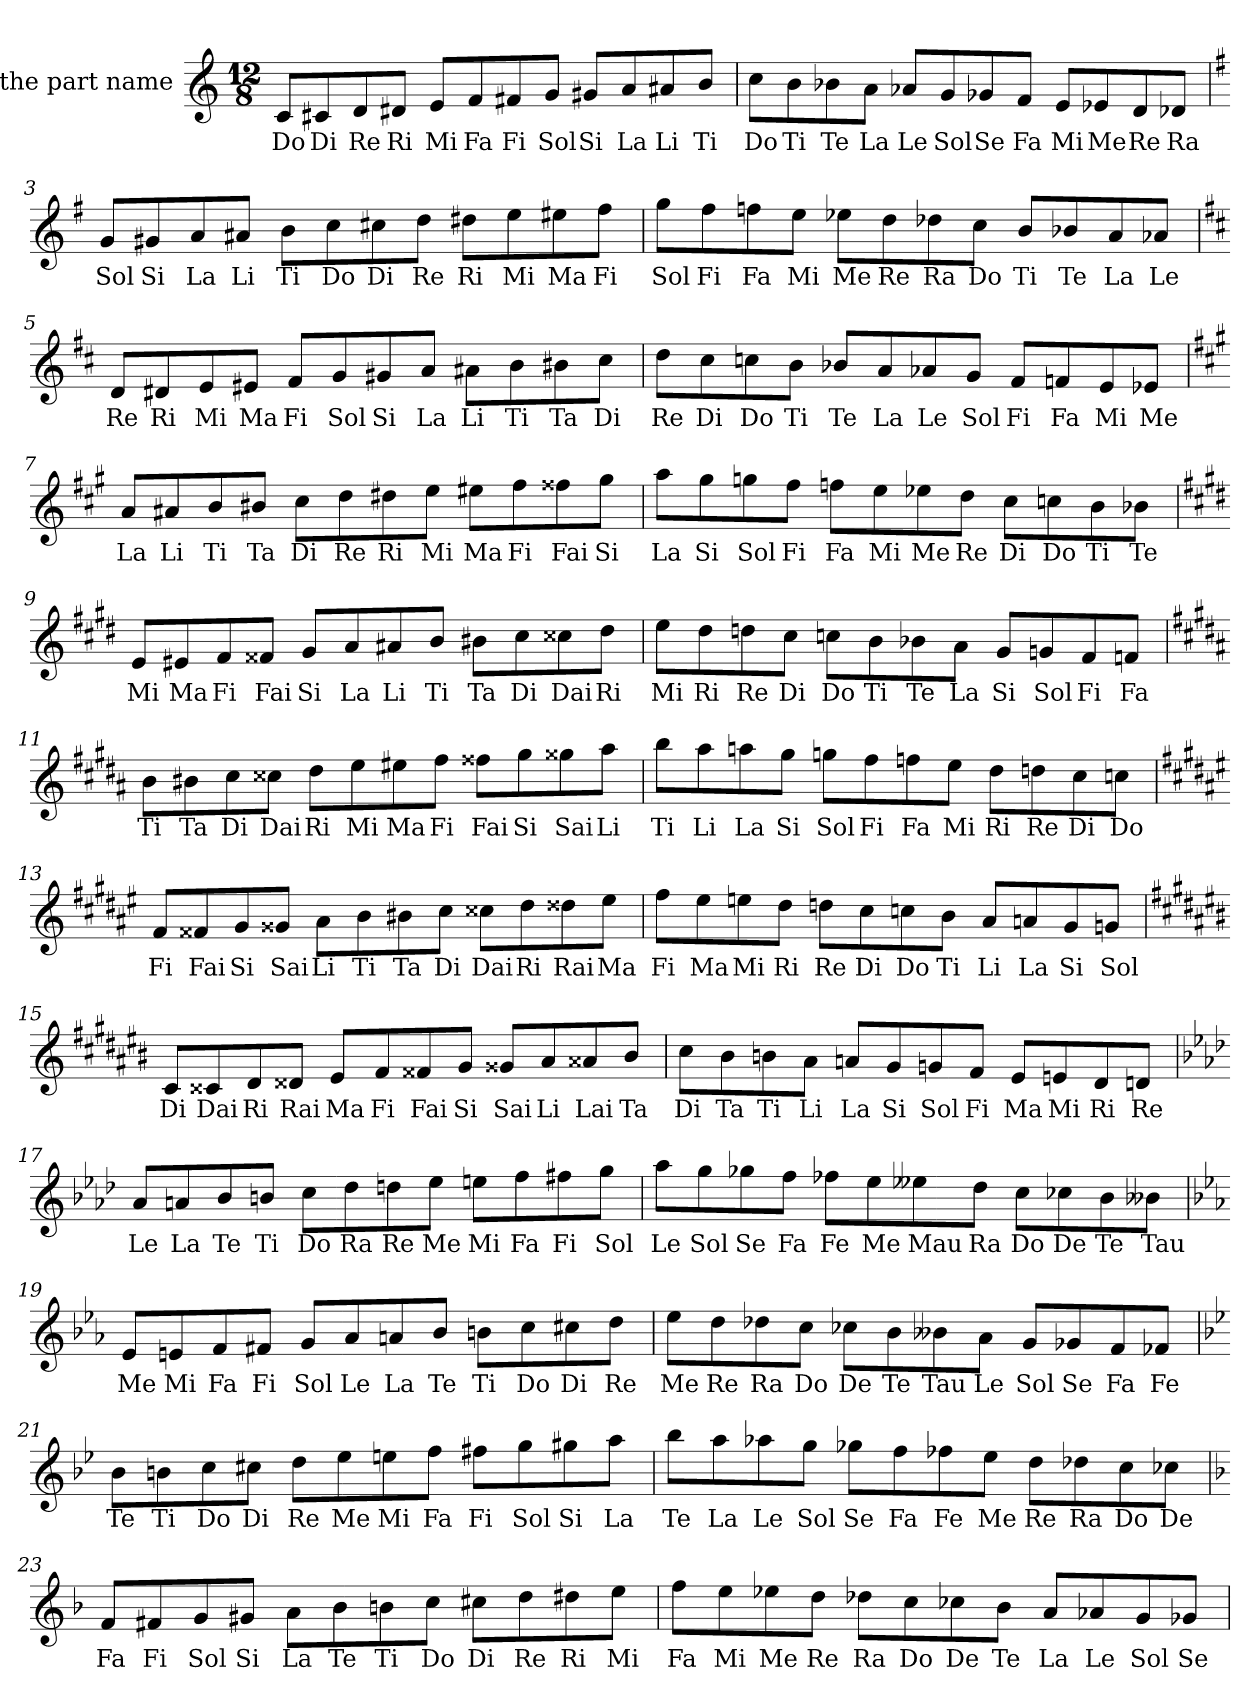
**kern	**text
*part1	*part1
*staff1	*staff1
*I"the part name	*
*clefG2	*
*k[]	*
*M12/8	*
*MM240	*
=1	=1
8cL	Do
8c#X	Di
8d	Re
8d#XJ	Ri
8eL	Mi
8f	Fa
8f#X	Fi
8gJ	Sol
8g#XL	Si
8a	La
8a#X	Li
8bJ	Ti
!!LO:LB:g=z
=2	=2
8ccL	Do
8b	Ti
8b-X	Te
8aJ	La
8a-XL	Le
8g	Sol
8g-X	Se
8fJ	Fa
8eL	Mi
8e-X	Me
8d	Re
8d-XJ	Ra
!!LO:LB:g=z
=3	=3
*k[f#]	*
8gL	Sol
8g#X	Si
8a	La
8a#XJ	Li
8bL	Ti
8cc	Do
8cc#X	Di
8ddJ	Re
8dd#XL	Ri
8ee	Mi
8ee#X	Ma
8ff#J	Fi
!!LO:LB:g=z
=4	=4
8ggL	Sol
8ff#	Fi
8ffn	Fa
8eeJ	Mi
8ee-XL	Me
8dd	Re
8dd-X	Ra
8ccJ	Do
8bL	Ti
8b-X	Te
8a	La
8a-XJ	Le
!!LO:LB:g=z
=5	=5
*k[f#c#]	*
8dL	Re
8d#X	Ri
8e	Mi
8e#XJ	Ma
8f#L	Fi
8g	Sol
8g#X	Si
8aJ	La
8a#XL	Li
8b	Ti
8b#X	Ta
8cc#J	Di
!!LO:LB:g=z
=6	=6
8ddL	Re
8cc#	Di
8ccn	Do
8bJ	Ti
8b-XL	Te
8a	La
8a-X	Le
8gJ	Sol
8f#L	Fi
8fn	Fa
8e	Mi
8e-XJ	Me
!!LO:LB:g=z
=7	=7
*k[f#c#g#]	*
8aL	La
8a#X	Li
8b	Ti
8b#XJ	Ta
8cc#L	Di
8dd	Re
8dd#X	Ri
8eeJ	Mi
8ee#XL	Ma
8ff#	Fi
8ff##X	Fai
8gg#J	Si
!!LO:LB:g=z
=8	=8
8aaL	La
8gg#	Si
8ggn	Sol
8ff#J	Fi
8ffnL	Fa
8ee	Mi
8ee-X	Me
8ddJ	Re
8cc#L	Di
8ccn	Do
8b	Ti
8b-XJ	Te
!!LO:LB:g=z
=9	=9
*k[f#c#g#d#]	*
8eL	Mi
8e#X	Ma
8f#	Fi
8f##XJ	Fai
8g#L	Si
8a	La
8a#X	Li
8bJ	Ti
8b#XL	Ta
8cc#	Di
8cc##X	Dai
8dd#J	Ri
!!LO:LB:g=z
=10	=10
8eeL	Mi
8dd#	Ri
8ddn	Re
8cc#J	Di
8ccnL	Do
8b	Ti
8b-X	Te
8aJ	La
8g#L	Si
8gn	Sol
8f#	Fi
8fnJ	Fa
!!LO:LB:g=z
=11	=11
*k[f#c#g#d#a#]	*
8bL	Ti
8b#X	Ta
8cc#	Di
8cc##XJ	Dai
8dd#L	Ri
8ee	Mi
8ee#X	Ma
8ff#J	Fi
8ff##XL	Fai
8gg#	Si
8gg##X	Sai
8aa#J	Li
!!LO:LB:g=z
=12	=12
8bbL	Ti
8aa#	Li
8aan	La
8gg#J	Si
8ggnL	Sol
8ff#	Fi
8ffn	Fa
8eeJ	Mi
8dd#L	Ri
8ddn	Re
8cc#	Di
8ccnJ	Do
!!LO:LB:g=z
=13	=13
*k[f#c#g#d#a#e#]	*
8f#L	Fi
8f##X	Fai
8g#	Si
8g##XJ	Sai
8a#L	Li
8b	Ti
8b#X	Ta
8cc#J	Di
8cc##XL	Dai
8dd#	Ri
8dd##X	Rai
8ee#J	Ma
!!LO:LB:g=z
=14	=14
8ff#L	Fi
8ee#	Ma
8een	Mi
8dd#J	Ri
8ddnL	Re
8cc#	Di
8ccn	Do
8bJ	Ti
8a#L	Li
8an	La
8g#	Si
8gnJ	Sol
!!LO:LB:g=z
=15	=15
*k[f#c#g#d#a#e#b#]	*
8c#L	Di
8c##X	Dai
8d#	Ri
8d##XJ	Rai
8e#L	Ma
8f#	Fi
8f##X	Fai
8g#J	Si
8g##XL	Sai
8a#	Li
8a##X	Lai
8b#J	Ta
!!LO:LB:g=z
=16	=16
8cc#L	Di
8b#	Ta
8bn	Ti
8a#J	Li
8anL	La
8g#	Si
8gn	Sol
8f#J	Fi
8e#L	Ma
8en	Mi
8d#	Ri
8dnJ	Re
!!LO:LB:g=z
=17	=17
*k[b-e-a-d-]	*
8a-L	Le
8an	La
8b-	Te
8bnJ	Ti
8ccL	Do
8dd-	Ra
8ddn	Re
8ee-J	Me
8eenL	Mi
8ff	Fa
8ff#X	Fi
8ggJ	Sol
!!LO:LB:g=z
=18	=18
8aa-L	Le
8gg	Sol
8gg-X	Se
8ffJ	Fa
8ff-XL	Fe
8ee-	Me
8ee--X	Mau
8dd-J	Ra
8ccL	Do
8cc-X	De
8b-	Te
8b--XJ	Tau
!!LO:LB:g=z
=19	=19
*k[b-e-a-]	*
8e-L	Me
8en	Mi
8f	Fa
8f#XJ	Fi
8gL	Sol
8a-	Le
8an	La
8b-J	Te
8bnL	Ti
8cc	Do
8cc#X	Di
8ddJ	Re
!!LO:LB:g=z
=20	=20
8ee-L	Me
8dd	Re
8dd-X	Ra
8ccJ	Do
8cc-XL	De
8b-	Te
8b--X	Tau
8a-J	Le
8gL	Sol
8g-X	Se
8f	Fa
8f-XJ	Fe
!!LO:LB:g=z
=21	=21
*k[b-e-]	*
8b-L	Te
8bn	Ti
8cc	Do
8cc#XJ	Di
8ddL	Re
8ee-	Me
8een	Mi
8ffJ	Fa
8ff#XL	Fi
8gg	Sol
8gg#X	Si
8aaJ	La
!!LO:LB:g=z
=22	=22
8bb-L	Te
8aa	La
8aa-X	Le
8ggJ	Sol
8gg-XL	Se
8ff	Fa
8ff-X	Fe
8ee-J	Me
8ddL	Re
8dd-X	Ra
8cc	Do
8cc-XJ	De
!!LO:LB:g=z
=23	=23
*k[b-]	*
8fL	Fa
8f#X	Fi
8g	Sol
8g#XJ	Si
8aL	La
8b-	Te
8bn	Ti
8ccJ	Do
8cc#XL	Di
8dd	Re
8dd#X	Ri
8eeJ	Mi
!!LO:LB:g=z
=24	=24
8ffL	Fa
8ee	Mi
8ee-X	Me
8ddJ	Re
8dd-XL	Ra
8cc	Do
8cc-X	De
8b-J	Te
8aL	La
8a-X	Le
8g	Sol
8g-XJ	Se
=	=
*-	*-
